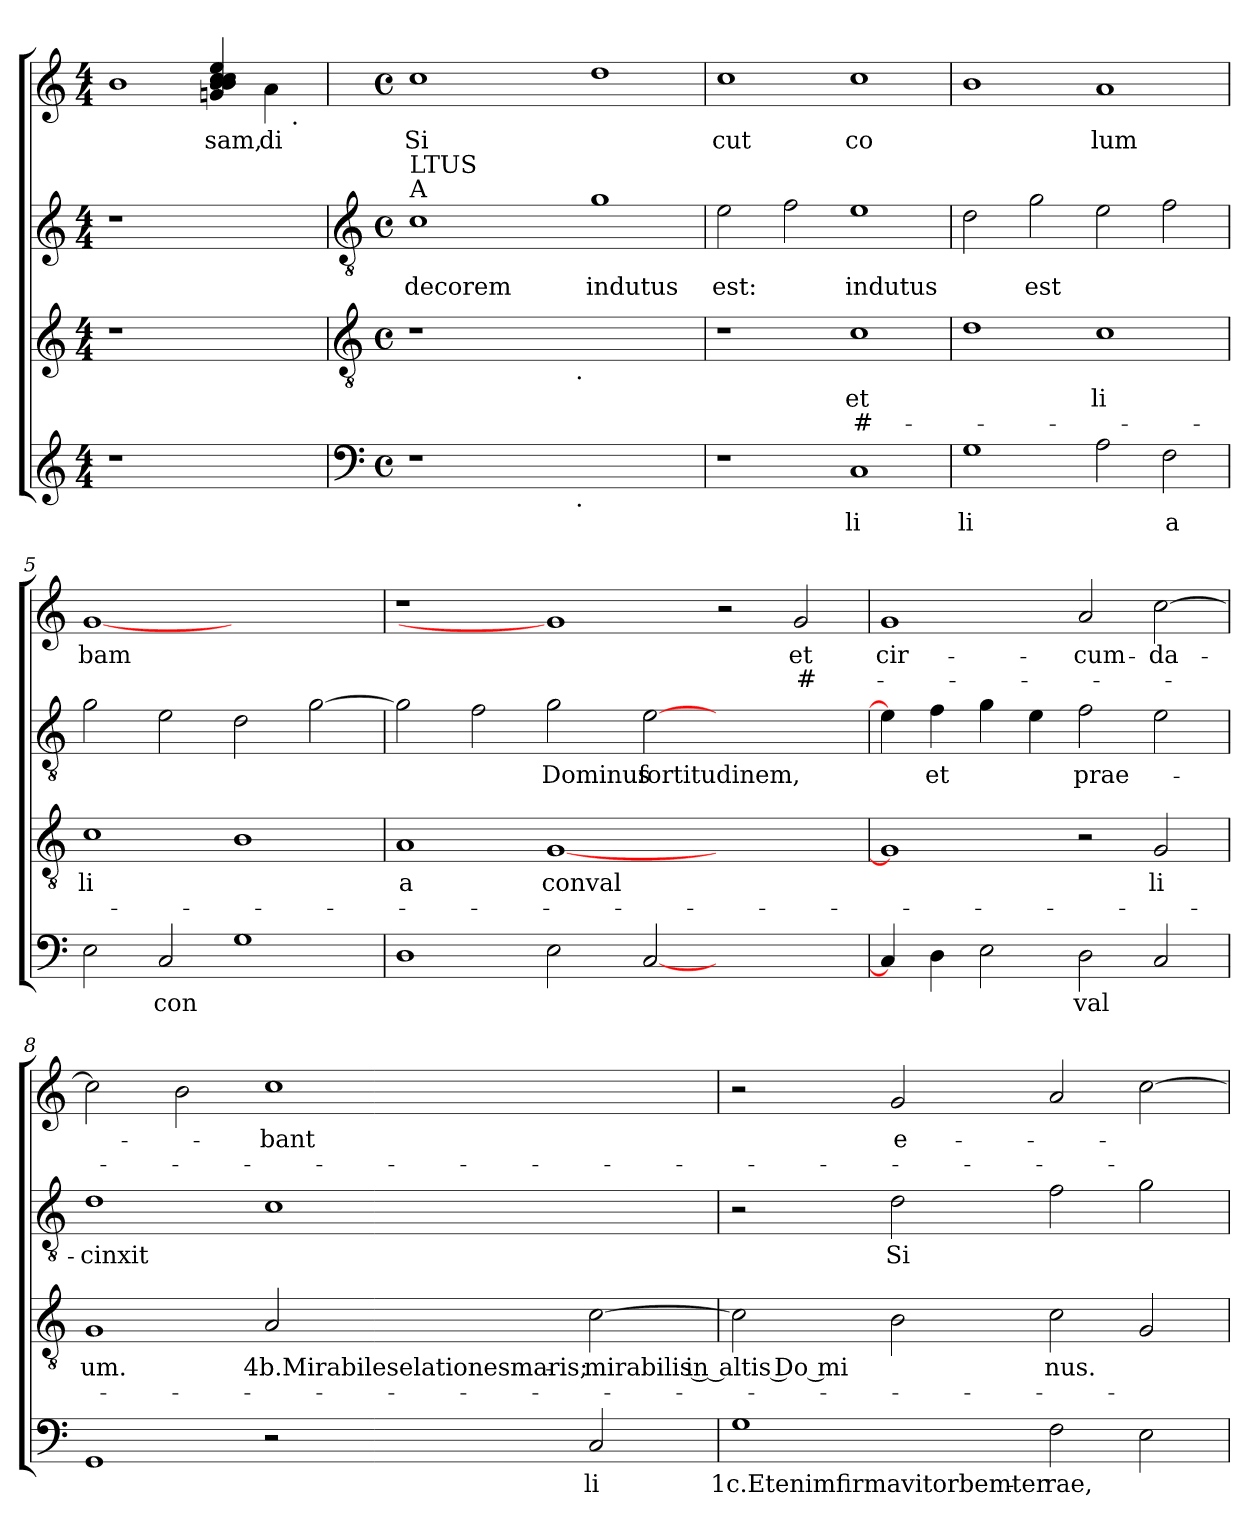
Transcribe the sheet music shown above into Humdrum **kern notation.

**kern	**text	**kern	**text	**text	**kern	**text	**kern	**text	**text
*part4	*part4	*part3	*part3	*part3	*part2	*part2	*part1	*part1	*part1
*staff4	*staff4	*staff3	*staff3	*staff3	*staff2	*staff2	*staff1	*staff1	*staff1
*clefG2	*	*clefG2	*	*	*clefG2	*	*clefG2	*	*
*k[]	*	*k[]	*	*	*k[]	*	*k[]	*	*
*C:	*	*C:	*	*	*C:	*	*C:	*	*
*M4/4	*	*M4/4	*	*	*M4/4	*	*M4/4	*	*
=1	=1	=1	=1	=1	=1	=1	=1	=1	=1
!	!	!	!	!	!	!	!LO:TX:b:t=D ISCANTUS	!	!
*	*	*	*	*	*	*	*^	*	*
1r	.	1r	.	.	1r	.	1b	1ryy	.	.
!	!	!	!	!	!	!	!LO:N:n=1:head=solid	!	!	!
!	!	!	!	!	!	!	!LO:N:n=2:head=solid	!	!	!
!	!	!	!	!	!	!	!LO:N:n=3:head=solid	!	!	!
!	!	!	!	!	!	!	!LO:N:n=4:head=solid	!	!	!
!	!	!	!	!	!	!	!LO:N:n=5:head=solid	!	!	!
!	!	!	!	!	!	!	!LO:N:n=6:head=solid	!	!LO:LY:b	!
2ryy	.	2ryy	.	.	2ryy	.	4gn/ 4b/ 4b/ 4cc/ 4cc/ 4ee/	4ryy	sam,	.
!	!	!	!	!	!	!	!	!	!LO:LY:b	!
.	.	.	.	.	.	.	4a\	16..ryy	di	.
!	!	!	!	!	!	!	!	!LO:TX:b:t=.	!	!
.	.	.	.	.	.	.	.	8ryy	.	.
.	.	.	.	.	.	.	.	64ryy	.	.
*	*	*	*	*	*	*	*v	*v	*	*
!!LO:LB:g=z
=2	=2	=2	=2	=2	=2	=2	=2	=2	=2
*clefF4	*	*clefGv2	*	*	*clefGv2	*	*	*	*
*M4/4	*	*M4/4	*	*	*M4/4	*	*M4/4	*	*
*met(c)	*	*met(c)	*	*	*met(c)	*	*met(c)	*	*
*	*	*	*	*	*	*	*^	*	*
!	!	!	!	!	!LO:TX:a:t=A	!	!	!	!	!
!	!	!	!	!	!LO:TX:t=LTUS	!	!	!	!	!
!	!	!LO:TX:a:t=T ENOR	!	!	!	!	!	!	!	!
!	!	!	!	!	!	!LO:LY:b	!	!	!LO:LY:b	!
*^	*	*^	*	*	*	*	*v	*v	*	*
1r	2ryy	.	1r	2ryy	.	.	1c	decorem	1cc	Si	.
.	4ryy	.	.	4ryy	.	.	.	.	.	.	.
.	8ryy	.	.	8ryy	.	.	.	.	.	.	.
.	16ryy	.	.	16ryy	.	.	.	.	.	.	.
.	64ryy	.	.	64ryy	.	.	.	.	.	.	.
!	!	!	!	!LO:TX:b:t=.	!	!	!	!	!	!	!
!	!LO:TX:b:t=.	!	!	!	!	!	!	!	!	!	!
.	1ryy	.	.	1ryy	.	.	.	.	.	.	.
!	!	!	!	!	!	!	!	!LO:LY:b	!	!	!
1ryy	.	.	1ryy	.	.	.	1g	indutus	1dd	.	.
.	32.ryy	.	.	32.ryy	.	.	.	.	.	.	.
=3	=3	=3	=3	=3	=3	=3	=3	=3	=3	=3	=3
!	!	!	!	!	!	!	!	!LO:LY:b	!	!LO:LY:b	!
*v	*v	*	*	*	*	*	*	*	*	*	*
*	*	*v	*v	*	*	*	*	*	*	*
1r	.	1r	.	.	2e\	est:	1cc	cut	.
.	.	.	.	.	2f\	.	.	.	.
!	!LO:LY:b	!	!LO:LY:b	!LO:LY:b	!	!LO:LY:b	!	!LO:LY:b	!
1C	li	1c	et	#-	1e	indutus	1cc	co	.
=4	=4	=4	=4	=4	=4	=4	=4	=4	=4
!	!LO:LY:b	!	!	!	!	!	!	!	!
1G	li	1d	.	.	2d\	.	1b	.	.
!	!	!	!	!	!	!LO:LY:b	!	!	!
.	.	.	.	.	2g\	est	.	.	.
!	!	!	!LO:LY:b	!	!	!	!	!LO:LY:b	!
2A\	.	1c	li	.	2e\	.	1a	lum	.
!	!LO:LY:b	!	!	!	!	!	!	!	!
2F\	a	.	.	.	2f\	.	.	.	.
=5	=5	=5	=5	=5	=5	=5	=5	=5	=5
!	!	!	!LO:LY:b	!	!	!	!	!LO:LY:b	!
2E\	.	1c	li	.	2g\	.	[1g	bam	.
!	!LO:LY:b	!	!	!	!	!	!	!	!
2C/	con	.	.	.	2e\	.	.	.	.
1G	.	1B	.	.	2d\	.	1ryy	.	.
.	.	.	.	.	[<2g\	.	.	.	.
!!LO:LB:g=z
=6	=6	=6	=6	=6	=6	=6	=6	=6	=6
!	!	!	!LO:LY:b	!	!	!	!	!	!
1D	.	1A	a	.	2g\]	.	1r	.	.
.	.	.	.	.	2f\	.	.	.	.
!	!	!	!LO:LY:b	!	!	!LO:LY:b	!	!	!
2E\	.	[<1G	conval	.	2g\	Dominus	1g]	.	.
!	!	!	!	!	!	!LO:LY:b	!	!	!
[<2C/	.	.	.	.	[>2e\	fortitudinem,	.	.	.
1ryy	.	1ryy	.	.	1ryy	.	2r	.	.
!	!	!	!	!	!	!	!	!LO:LY:b	!LO:LY:b
.	.	.	.	.	.	.	2g/	et	#-
=7	=7	=7	=7	=7	=7	=7	=7	=7	=7
!	!	!	!	!	!	!	!	!LO:LY:b	!
4C/]	.	1G]	.	.	4e\]	.	1g	cir-	.
!	!	!	!	!	!	!LO:LY:b	!	!	!
4D\	.	.	.	.	4f\	et	.	.	.
2E\	.	.	.	.	4g\	.	.	.	.
.	.	.	.	.	4e\	.	.	.	.
!	!LO:LY:b	!	!	!	!	!LO:LY:b	!	!LO:LY:b	!
2D\	val	2r	.	.	2f\	prae-	2a/	-cum-	.
!	!	!	!LO:LY:b	!	!	!	!	!LO:LY:b	!
2C/	.	2G/	li	.	2e\	.	[>2cc\	-da-	.
=8	=8	=8	=8	=8	=8	=8	=8	=8	=8
!	!	!	!LO:LY:b	!	!	!LO:LY:b	!	!	!
1GG	.	1G	um.	.	1d	-cinxit	2cc\]	.	.
.	.	.	.	.	.	.	2b\	.	.
!	!	!	!LO:LY:b	!	!	!	!	!LO:LY:b	!
2r	.	2A/	4b.Mirabileselationesmaris;-	.	1c	.	1cc	-bant	.
!	!LO:LY:b	!	!LO:LY:b	!	!	!	!	!	!
2C/	li	[>2c\	-mirabilis in altis Do mi	.	.	.	.	.	.
=9	=9	=9	=9	=9	=9	=9	=9	=9	=9
!	!LO:LY:b	!	!	!	!	!	!	!	!
1G	1c.Etenimfirmavitorbemter-	2c\]	.	.	2r	.	2r	.	.
!	!	!	!	!	!	!LO:LY:b	!	!LO:LY:b	!
.	.	2B\	.	.	2d\	Si	2g/	e-	.
!	!LO:LY:b	!	!LO:LY:b	!	!	!	!	!	!
2F\	-rae,	2c\	nus.	.	2f\	.	2a/	.	.
2E\	.	2G/	.	.	2g\	.	[>2cc\	.	.
=	=	=	=	=	=	=	=	=	=
*-	*-	*-	*-	*-	*-	*-	*-	*-	*-
